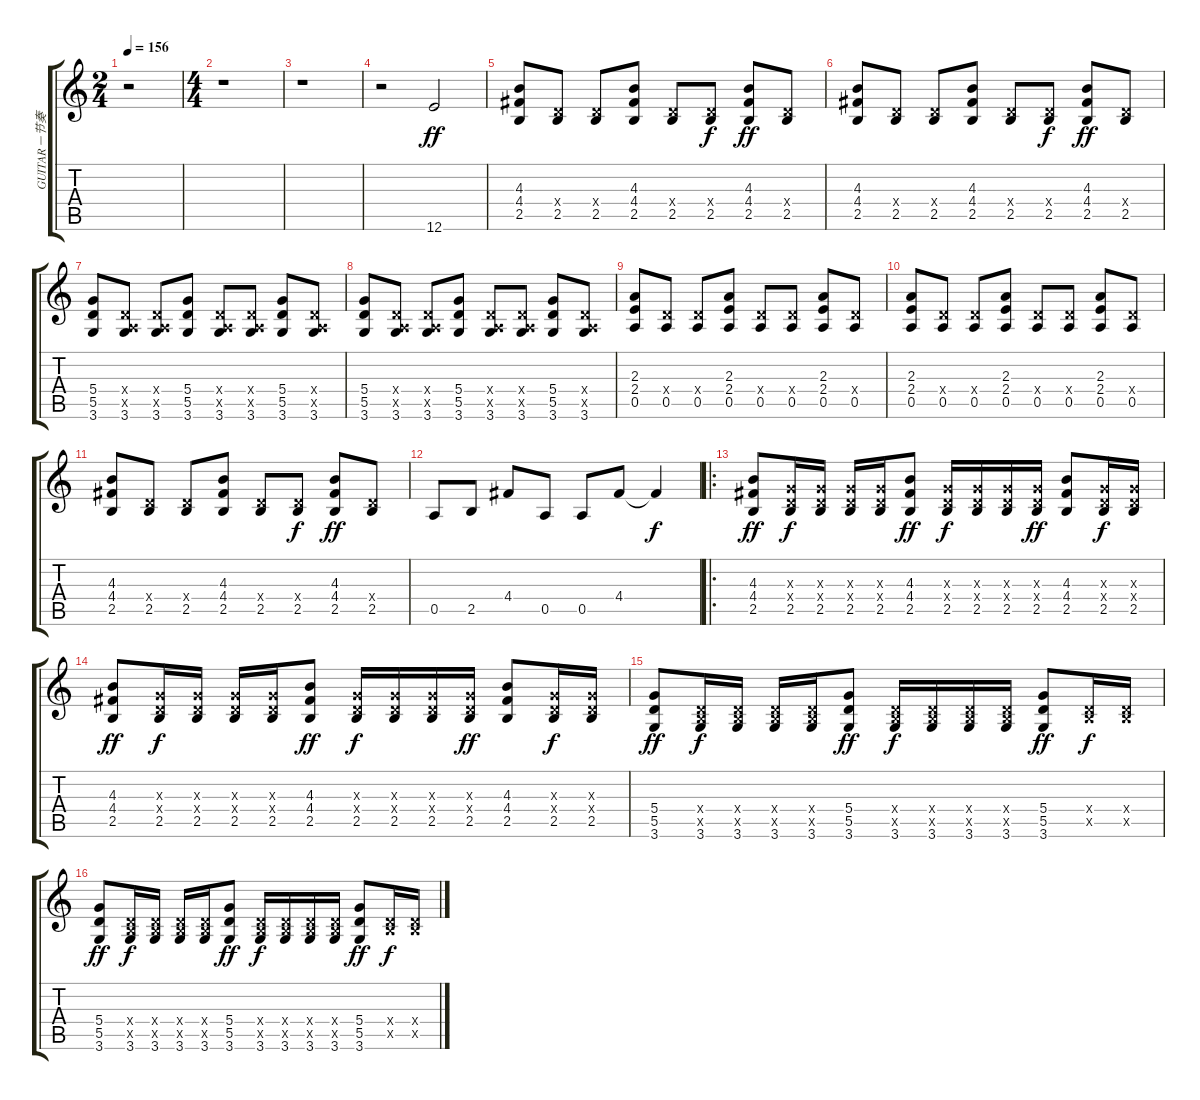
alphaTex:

\track ("GUITAR－节奏" "GUITAR－节奏") {instrument overdrivenguitar}
\staff {score tabs}
\tuning (E4 B3 G3 D3 A2 E2) {hide}
\ts (2 4)
\tempo 156
\clef g2
\ks c
r.2{dy ff instrument overdrivenguitar} |
\ts (4 4)
r.1 |
r.1 |
r.2 12.6.2 |
(4.3 4.4 2.5).8 (0.4{x} 2.5).8 (0.4{x} 2.5).8 (4.3 4.4 2.5).8 (0.4{x} 2.5).8 (0.4{x} 2.5).8{dy f} (4.3 4.4 2.5).8{dy ff} (0.4{x} 2.5).8 |
(4.3 4.4 2.5).8 (0.4{x} 2.5).8 (0.4{x} 2.5).8 (4.3 4.4 2.5).8 (0.4{x} 2.5).8 (0.4{x} 2.5).8{dy f} (4.3 4.4 2.5).8{dy ff} (0.4{x} 2.5).8 |
(5.4 5.5 3.6).8 (0.4{x} 0.5{x} 3.6).8 (0.4{x} 0.5{x} 3.6).8 (5.4 5.5 3.6).8 (0.4{x} 0.5{x} 3.6).8 (0.4{x} 0.5{x} 3.6).8 (5.4 5.5 3.6).8 (0.4{x} 0.5{x} 3.6).8 |
(5.4 5.5 3.6).8 (0.4{x} 0.5{x} 3.6).8 (0.4{x} 0.5{x} 3.6).8 (5.4 5.5 3.6).8 (0.4{x} 0.5{x} 3.6).8 (0.4{x} 0.5{x} 3.6).8 (5.4 5.5 3.6).8 (0.4{x} 0.5{x} 3.6).8 |
(2.3 2.4 0.5).8 (0.4{x} 0.5).8 (0.4{x} 0.5).8 (2.3 2.4 0.5).8 (0.4{x} 0.5).8 (0.4{x} 0.5).8 (2.3 2.4 0.5).8 (0.4{x} 0.5).8 |
(2.3 2.4 0.5).8 (0.4{x} 0.5).8 (0.4{x} 0.5).8 (2.3 2.4 0.5).8 (0.4{x} 0.5).8 (0.4{x} 0.5).8 (2.3 2.4 0.5).8 (0.4{x} 0.5).8 |
(4.3 4.4 2.5).8 (0.4{x} 2.5).8 (0.4{x} 2.5).8 (4.3 4.4 2.5).8 (0.4{x} 2.5).8 (0.4{x} 2.5).8{dy f} (4.3 4.4 2.5).8{dy ff} (0.4{x} 2.5).8 |
0.5.8 2.5.8 4.4.8 0.5.8 0.5.8 4.4.8 4.4{t}.4{dy f} |
\ro
(4.3 4.4 2.5).8{dy ff} (0.3{x} 0.4{x} 2.5).16{dy f} (0.3{x} 0.4{x} 2.5).16 (0.3{x} 0.4{x} 2.5).16 (0.3{x} 0.4{x} 2.5).16 (4.3 4.4 2.5).8{dy ff} (0.3{x} 0.4{x} 2.5).16{dy f} (0.3{x} 0.4{x} 2.5).16 (0.3{x} 0.4{x} 2.5).16 (0.3{x} 0.4{x} 2.5).16{dy ff} (4.3 4.4 2.5).8 (0.3{x} 0.4{x} 2.5).16{dy f} (0.3{x} 0.4{x} 2.5).16 |
(4.3 4.4 2.5).8{dy ff} (0.3{x} 0.4{x} 2.5).16{dy f} (0.3{x} 0.4{x} 2.5).16 (0.3{x} 0.4{x} 2.5).16 (0.3{x} 0.4{x} 2.5).16 (4.3 4.4 2.5).8{dy ff} (0.3{x} 0.4{x} 2.5).16{dy f} (0.3{x} 0.4{x} 2.5).16 (0.3{x} 0.4{x} 2.5).16 (0.3{x} 0.4{x} 2.5).16{dy ff} (4.3 4.4 2.5).8 (0.3{x} 0.4{x} 2.5).16{dy f} (0.3{x} 0.4{x} 2.5).16 |
(5.4 5.5 3.6).8{dy ff} (0.4{x} 2.5{x} 3.6).16{dy f} (0.4{x} 2.5{x} 3.6).16 (0.4{x} 2.5{x} 3.6).16 (0.4{x} 2.5{x} 3.6).16 (5.4 5.5 3.6).8{dy ff} (0.4{x} 2.5{x} 3.6).16{dy f} (0.4{x} 2.5{x} 3.6).16 (0.4{x} 2.5{x} 3.6).16 (0.4{x} 2.5{x} 3.6).16 (5.4 5.5 3.6).8{dy ff} (0.4{x} 2.5{x}).16{dy f} (0.4{x} 2.5{x}).16 |
(5.4 5.5 3.6).8{dy ff} (0.4{x} 2.5{x} 3.6).16{dy f} (0.4{x} 2.5{x} 3.6).16 (0.4{x} 2.5{x} 3.6).16 (0.4{x} 2.5{x} 3.6).16 (5.4 5.5 3.6).8{dy ff} (0.4{x} 2.5{x} 3.6).16{dy f} (0.4{x} 2.5{x} 3.6).16 (0.4{x} 2.5{x} 3.6).16 (0.4{x} 2.5{x} 3.6).16 (5.4 5.5 3.6).8{dy ff} (0.4{x} 2.5{x}).16{dy f} (0.4{x} 2.5{x}).16
